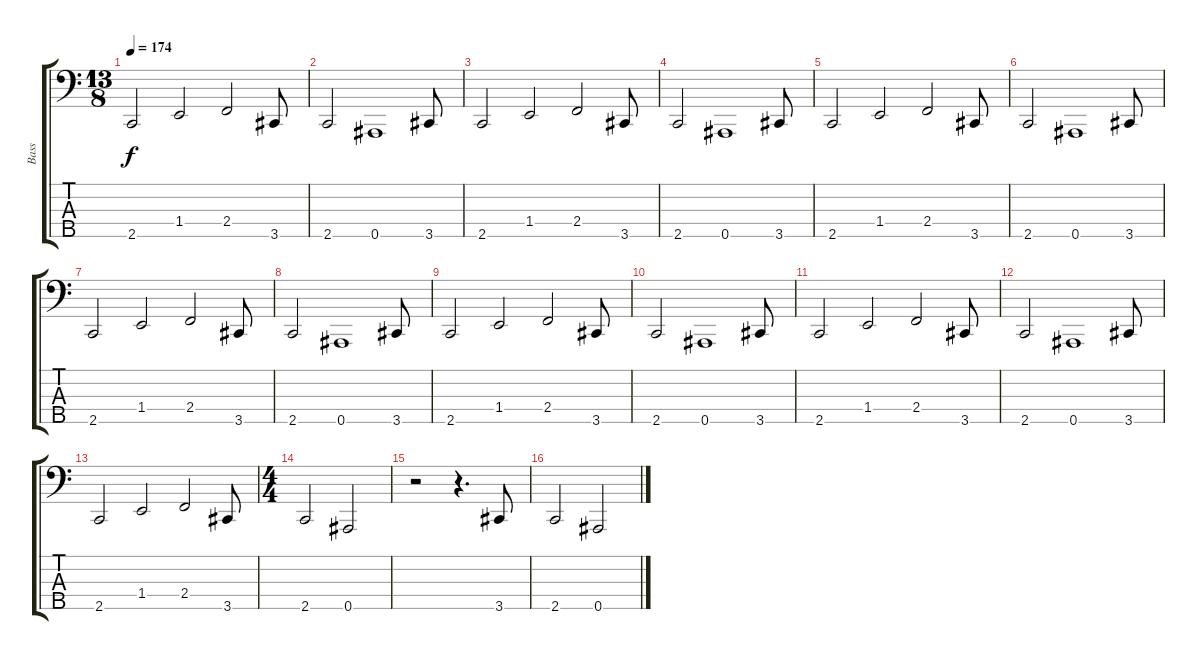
\track ("Bass" "Bass") {instrument electricbassfinger}
\staff {score tabs}
\tuning (Gb2 Db2 Ab1 Eb1 Bb0) {hide}
\ts (13 8)
\tempo 174
\clef f4
\ks c
2.5.2{dy f} 1.4.2 2.4.2 3.5.8 |
2.5.2 0.5.1 3.5.8 |
2.5.2 1.4.2 2.4.2 3.5.8 |
2.5.2 0.5.1 3.5.8 |
2.5.2 1.4.2 2.4.2 3.5.8 |
2.5.2 0.5.1 3.5.8 |
2.5.2 1.4.2 2.4.2 3.5.8 |
2.5.2 0.5.1 3.5.8 |
2.5.2 1.4.2 2.4.2 3.5.8 |
2.5.2 0.5.1 3.5.8 |
2.5.2 1.4.2 2.4.2 3.5.8 |
2.5.2 0.5.1 3.5.8 |
2.5.2 1.4.2 2.4.2 3.5.8 |
\ts (4 4)
2.5.2 0.5.2 |
r.2 r.4{d} 3.5.8 |
2.5.2 0.5.2
